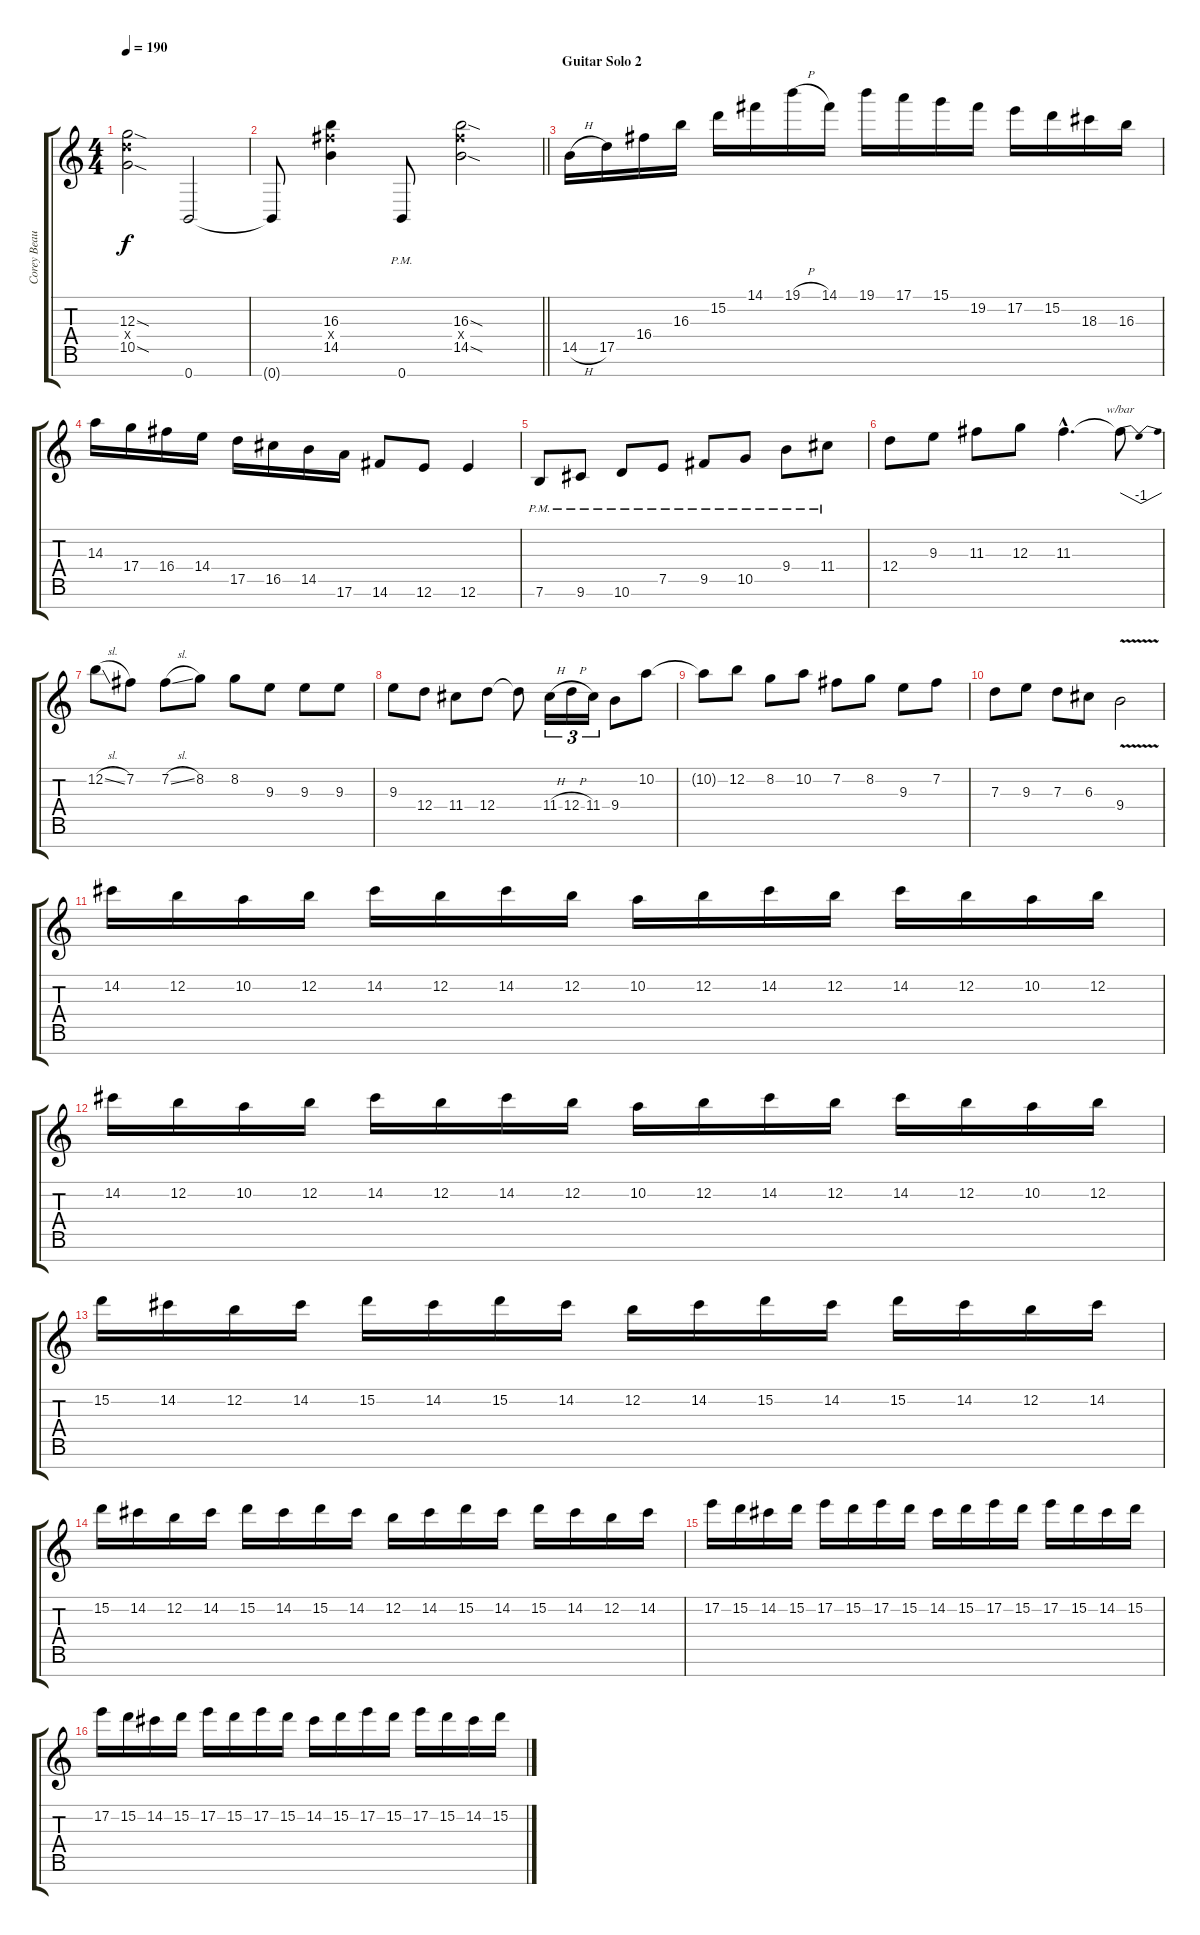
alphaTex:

\track ("Corey Beaulieu" "Corey Beau") {instrument distortionguitar}
\staff {score tabs}
\tuning (E4 B3 G3 D3 A2 E2 B1) {hide}
\ts (4 4)
\tempo 190
\clef g2
\ks c
(12.3{sod} 12.4{x} 10.5{sod}).2{dy f} 0.7.2 |
\barLineRight lightlight
0.7{t}.8 (16.3 16.4{x} 14.5).4 0.7{pm}.8 (16.3{sod} 16.4{x} 14.5{sod}).2 |
\section ("" "Guitar Solo 2")
14.5{h}.16 17.5.16 16.4.16 16.3.16 15.2.16 14.1.16 19.1{h}.16 14.1.16 19.1.16 17.1.16 15.1.16 19.2.16 17.2.16 15.2.16 18.3.16 16.3.16 |
14.3.16 17.4.16 16.4.16 14.4.16 17.5.16 16.5.16 14.5.16 17.6.16 14.6.8 12.6.8 12.6.4 |
7.6{pm}.8 9.6{pm}.8 10.6{pm}.8 7.5{pm}.8 9.5{pm}.8 10.5{pm}.8 9.4{pm}.8 11.4{pm}.8 |
12.4.8 9.3.8 11.3.8 12.3.8 11.3{hac}.4{d} 11.3{t}.8{tbe (dip default 0 0 30 -4 60 0)} |
12.2{sl}.8 7.2.8 7.2{sl}.8 8.2.8 8.2.8 9.3.8 9.3.8 9.3.8 |
9.3.8 12.4.8 11.4.8 12.4.8 12.4{t}.8 11.4{h}.16{tu (3 2)} 12.4{h}.16{tu (3 2)} 11.4.16{tu (3 2)} 9.4.8 10.2.8 |
10.2{t}.8 12.2.8 8.2.8 10.2.8 7.2.8 8.2.8 9.3.8 7.2.8 |
7.3.8 9.3.8 7.3.8 6.3.8 9.4{v}.2 |
14.2.16 12.2.16 10.2.16 12.2.16 14.2.16 12.2.16 14.2.16 12.2.16 10.2.16 12.2.16 14.2.16 12.2.16 14.2.16 12.2.16 10.2.16 12.2.16 |
14.2.16 12.2.16 10.2.16 12.2.16 14.2.16 12.2.16 14.2.16 12.2.16 10.2.16 12.2.16 14.2.16 12.2.16 14.2.16 12.2.16 10.2.16 12.2.16 |
15.2.16 14.2.16 12.2.16 14.2.16 15.2.16 14.2.16 15.2.16 14.2.16 12.2.16 14.2.16 15.2.16 14.2.16 15.2.16 14.2.16 12.2.16 14.2.16 |
15.2.16 14.2.16 12.2.16 14.2.16 15.2.16 14.2.16 15.2.16 14.2.16 12.2.16 14.2.16 15.2.16 14.2.16 15.2.16 14.2.16 12.2.16 14.2.16 |
17.2.16 15.2.16 14.2.16 15.2.16 17.2.16 15.2.16 17.2.16 15.2.16 14.2.16 15.2.16 17.2.16 15.2.16 17.2.16 15.2.16 14.2.16 15.2.16 |
17.2.16 15.2.16 14.2.16 15.2.16 17.2.16 15.2.16 17.2.16 15.2.16 14.2.16 15.2.16 17.2.16 15.2.16 17.2.16 15.2.16 14.2.16 15.2.16
